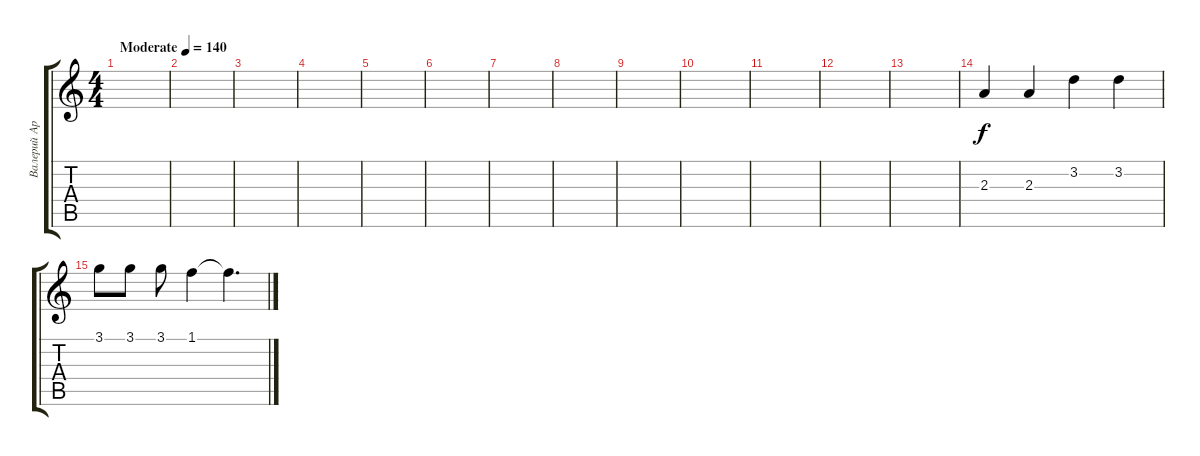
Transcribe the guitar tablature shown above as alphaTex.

\track ("Валерий Аркадин" "Валерий Ар") {instrument electricguitarclean}
\staff {score tabs}
\tuning (E4 B3 G3 D3 A2 E2) {hide}
\ts (4 4)
\tempo (140 "Moderate")
\clef g2
\ks c
|
|
|
|
|
|
|
|
|
|
|
|
|
2.3.4 2.3.4 3.2.4 3.2.4 |
3.1.8 3.1.8 3.1.8 1.1.4 1.1{t}.4{d}
